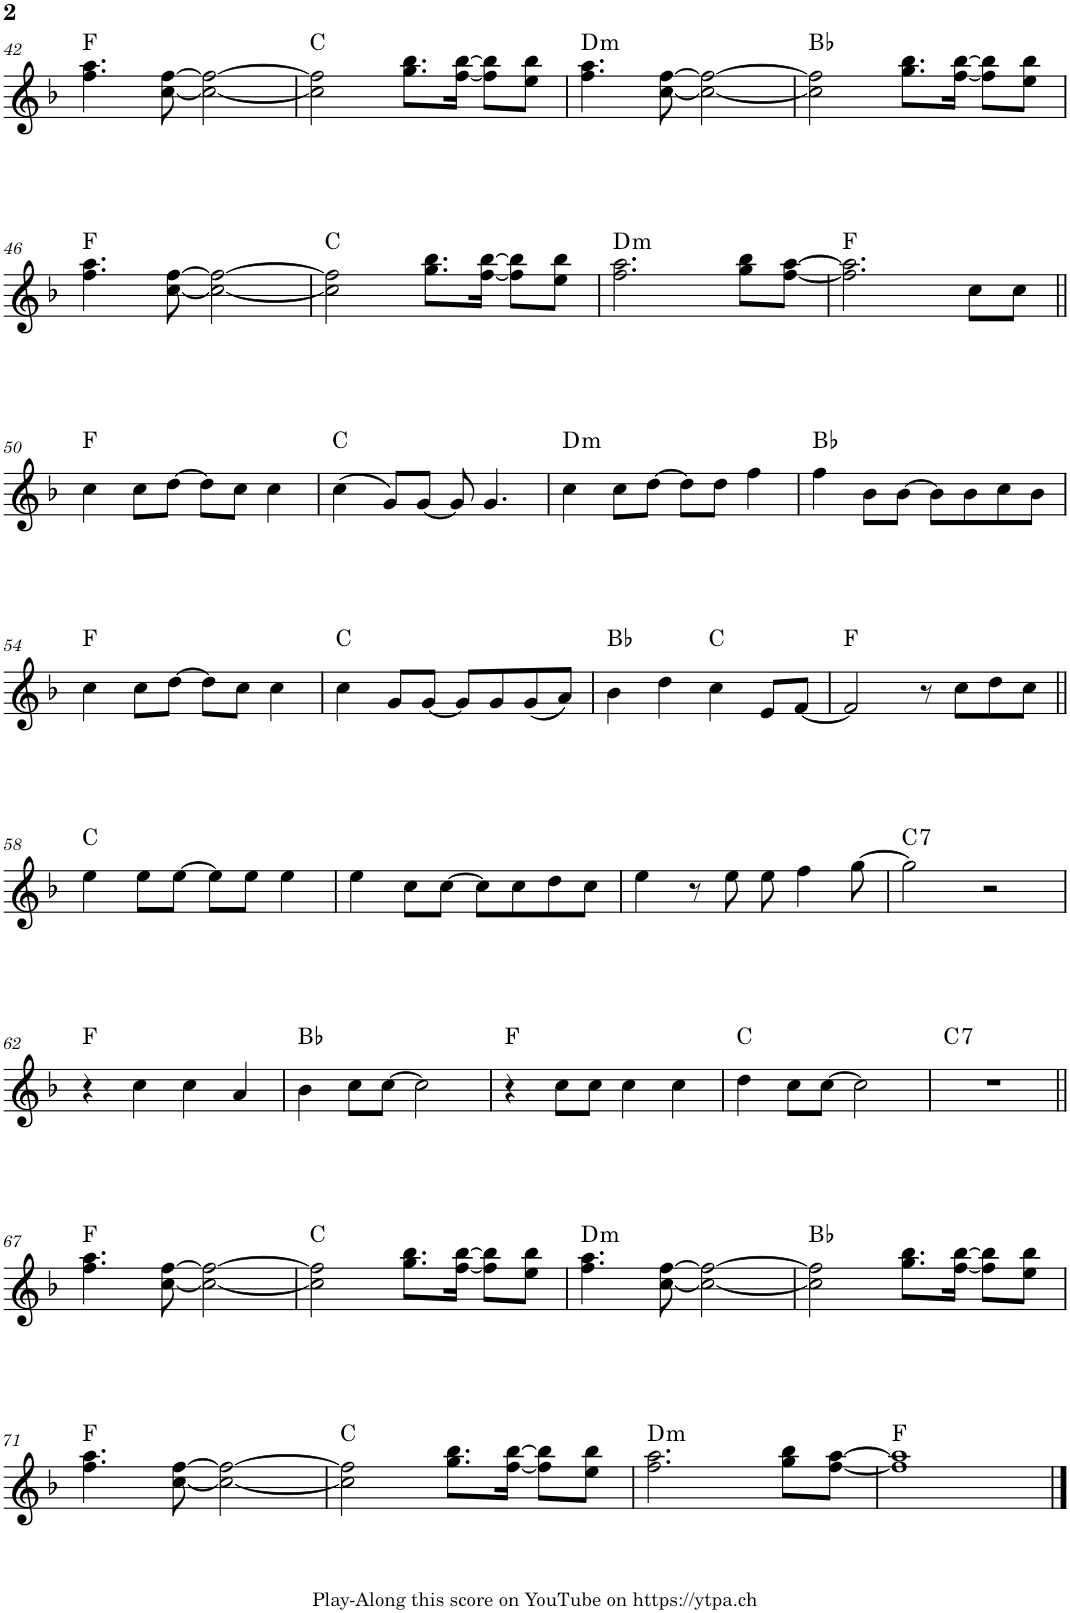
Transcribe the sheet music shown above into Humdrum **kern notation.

**kern	**harte
*part1	*part1
*staff1	*
*I"Piano	*
*I'Pno.	*
!!LO:PB:g=z
*clefG2	*
*k[b-]	*
*M4/4	*
=42	=42
4.ff\ 4.aa\	F:maj
[8cc\ [8ff\	.
2cc\_ 2ff\_	.
=43	=43
2cc\] 2ff\]	C:maj
8.gg\ 8.bb-\L	.
[16ff\ [16bb-\Jk	.
8ff\] 8bb-\]L	.
8ee\ 8bb-\J	.
=44	=44
!	!LO:H:kt=m
4.ff\ 4.aa\	D:min
[8cc\ [8ff\	.
2cc\_ 2ff\_	.
=45	=45
2cc\] 2ff\]	Bb:maj
8.gg\ 8.bb-\L	.
[16ff\ [16bb-\Jk	.
8ff\] 8bb-\]L	.
8ee\ 8bb-\J	.
!!LO:LB:g=z
=46	=46
4.ff\ 4.aa\	F:maj
[8cc\ [8ff\	.
2cc\_ 2ff\_	.
=47	=47
2cc\] 2ff\]	C:maj
8.gg\ 8.bb-\L	.
[16ff\ [16bb-\Jk	.
8ff\] 8bb-\]L	.
8ee\ 8bb-\J	.
=48	=48
!	!LO:H:kt=m
2.ff\ 2.aa\	D:min
8gg\ 8bb-\L	.
[8ff\ [8aa\J	.
=49	=49
2.ff\] 2.aa\]	F:maj
8cc\L	.
8cc\J	.
!!LO:LB:g=z
=50||	=50||
4cc\	F:maj
8cc\L	.
[8dd\J	.
8dd\L]	.
8cc\J	.
4cc\	.
=51	=51
(4cc\	C:maj
8g/L)	.
[8g/J	.
8g/]	.
4.g/	.
=52	=52
!	!LO:H:kt=m
4cc\	D:min
8cc\L	.
[8dd\J	.
8dd\L]	.
8dd\J	.
4ff\	.
=53	=53
4ff\	Bb:maj
8b-\L	.
[8b-\J	.
8b-\L]	.
8b-\	.
8cc\	.
8b-\J	.
!!LO:LB:g=z
=54	=54
4cc\	F:maj
8cc\L	.
[8dd\J	.
8dd\L]	.
8cc\J	.
4cc\	.
=55	=55
4cc\	C:maj
8g/L	.
[8g/J	.
8g/L]	.
8g/	.
(8g/	.
8a/J)	.
=56	=56
4b-\	Bb:maj
4dd\	.
4cc\	C:maj
8e/L	.
[8f/J	.
=57	=57
2f/]	F:maj
8r	.
8cc\L	.
8dd\	.
8cc\J	.
!!LO:LB:g=z
=58||	=58||
4ee\	C:maj
8ee\L	.
[8ee\J	.
8ee\L]	.
8ee\J	.
4ee\	.
=59	=59
4ee\	.
8cc\L	.
[8cc\J	.
8cc\L]	.
8cc\	.
8dd\	.
8cc\J	.
=60	=60
4ee\	.
8r	.
8ee\	.
8ee\	.
4ff\	.
[8gg\	.
=61	=61
!	!LO:H:kt=7
2gg\]	C:7
2r	.
!!LO:LB:g=z
=62	=62
4r	F:maj
4cc\	.
4cc\	.
4a/	.
=63	=63
4b-\	Bb:maj
8cc\L	.
[8cc\J	.
2cc\]	.
=64	=64
4r	F:maj
8cc\L	.
8cc\J	.
4cc\	.
4cc\	.
=65	=65
4dd\	C:maj
8cc\L	.
[8cc\J	.
2cc\]	.
=66	=66
!	!LO:H:kt=7
1r	C:7
!!LO:LB:g=z
=67||	=67||
4.ff\ 4.aa\	F:maj
[8cc\ [8ff\	.
2cc\_ 2ff\_	.
=68	=68
2cc\] 2ff\]	C:maj
8.gg\ 8.bb-\L	.
[16ff\ [16bb-\Jk	.
8ff\] 8bb-\]L	.
8ee\ 8bb-\J	.
=69	=69
!	!LO:H:kt=m
4.ff\ 4.aa\	D:min
[8cc\ [8ff\	.
2cc\_ 2ff\_	.
=70	=70
2cc\] 2ff\]	Bb:maj
8.gg\ 8.bb-\L	.
[16ff\ [16bb-\Jk	.
8ff\] 8bb-\]L	.
8ee\ 8bb-\J	.
!!LO:LB:g=z
=71	=71
4.ff\ 4.aa\	F:maj
[8cc\ [8ff\	.
2cc\_ 2ff\_	.
=72	=72
2cc\] 2ff\]	C:maj
8.gg\ 8.bb-\L	.
[16ff\ [16bb-\Jk	.
8ff\] 8bb-\]L	.
8ee\ 8bb-\J	.
=73	=73
!	!LO:H:kt=m
2.ff\ 2.aa\	D:min
8gg\ 8bb-\L	.
[8ff\ [8aa\J	.
=74	=74
1ff] 1aa]	F:maj
==	==
*-	*-
